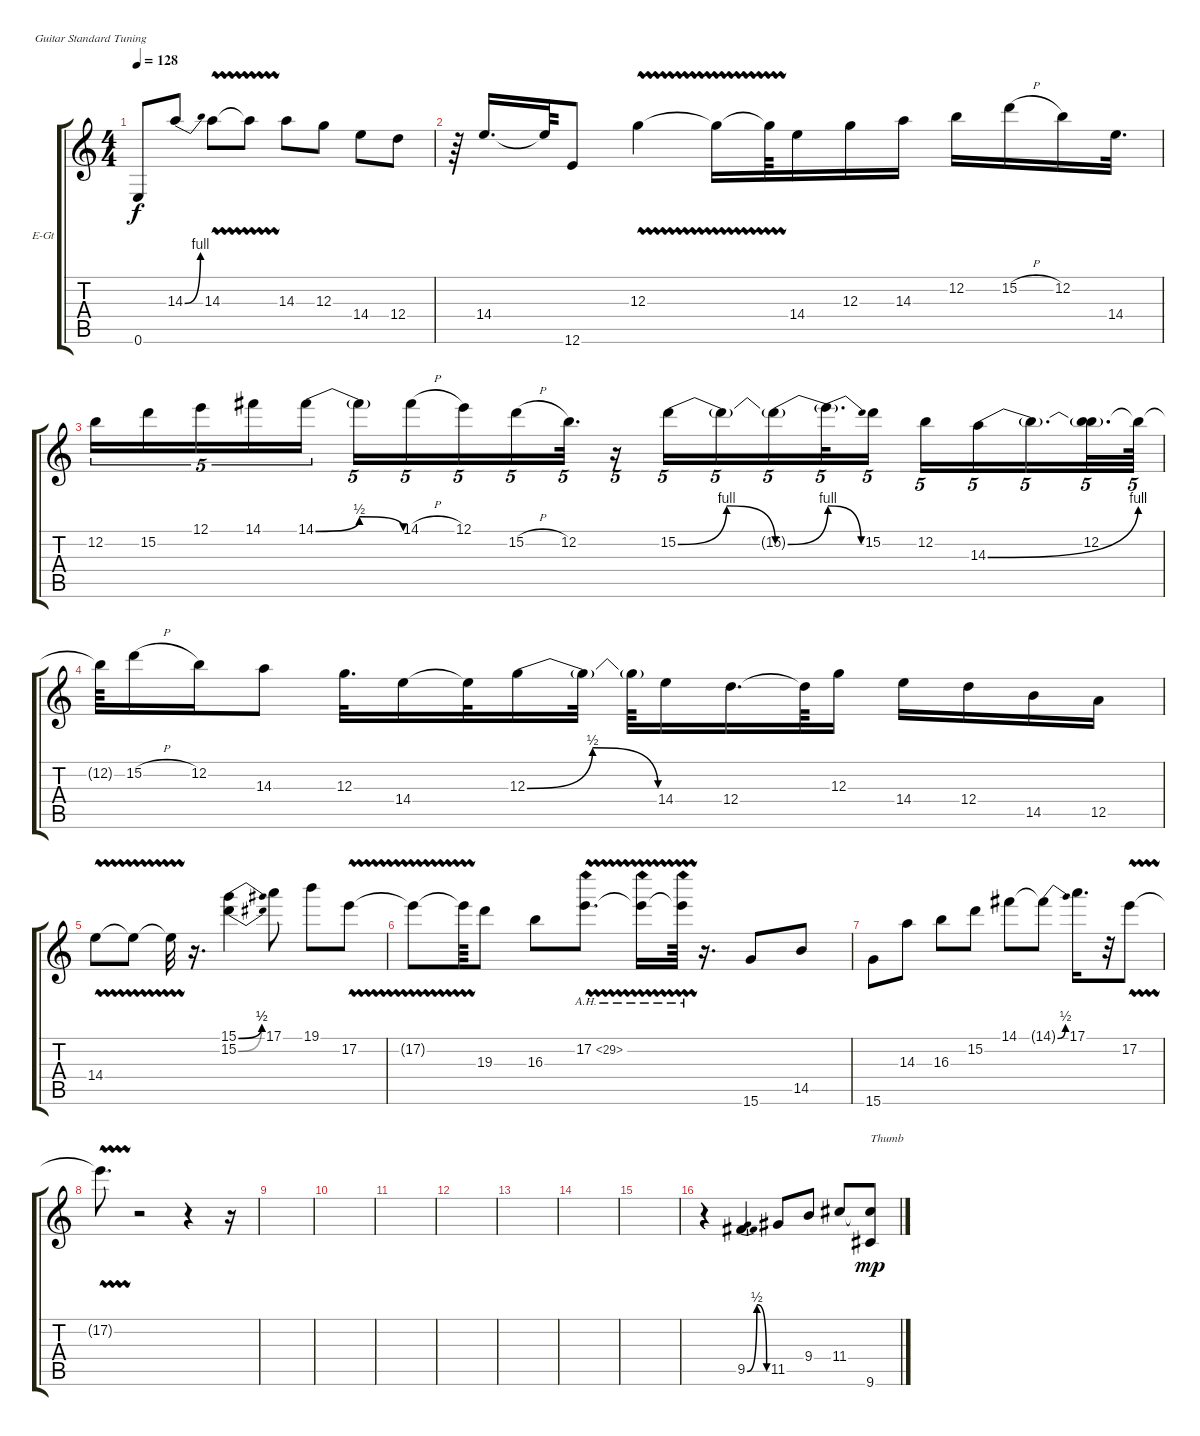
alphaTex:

\defaultSystemsLayout 4
\bracketExtendMode groupsimilarinstruments
\firstSystemTrackNameOrientation horizontal
\otherSystemsTrackNameOrientation horizontal
\track ("Fuzz" "E-Gt") {instrument distortionguitar}
\staff {score tabs}
\tuning (E4 B3 G3 D3 A2 E2)
\ts (4 4)
\tempo 128
\clef g2
\ks c
0.6{t}.8{dy f} 14.3{be (bend 0 0 14.399999999999999 4)}.8 14.3{vw}.8 14.3{vw t}.8 14.3.8 12.3.8 14.4.8 12.4.8 |
r.64 14.4.16{d} 14.4{t}.64 12.6.8 12.3{vw}.4 12.3{vw t}.16 12.3{t}.64 14.4.16 12.3.16 14.3.16 12.2.16 15.2{h}.16 12.2.16 14.4.32{d} |
12.2.16{tu (5 4)} 15.2.16{tu (5 4)} 12.1.16{tu (5 4)} 14.1.16{tu (5 4)} 14.1{be (bendrelease 0 0 9.6 2 20.4 2 30 0)}.16{tu (5 4)} 14.1{t}.16{tu (5 4)} 14.1{h}.16{tu (5 4)} 12.1.16{tu (5 4)} 15.2{h}.16{tu (5 4)} 12.2.32{d tu (5 4)} r.16{tu (5 4)} 15.2{be (bendrelease 0 0 4.8 4 20.4 4 30 0)}.16{tu (5 4)} 15.2{t}.16{tu (5 4)} 15.2{be (bend 0 0 15 4) t}.16{tu (5 4)} 15.2{be (release 0 4 3.5999999999999996 0) t}.32{d tu (5 4)} 15.2.16{tu (5 4)} 12.2.16{tu (5 4)} 14.3{be (bend 0 0 6 4)}.16{tu (5 4)} 14.3{t}.16{d tu (5 4)} (14.3{t} 12.2).32{d tu (5 4)} 12.2{t}.64{tu (5 4)} |
\scale
0.629519 12.2{t}.64 15.2{h}.16 12.2.16 14.3.8 12.3.32{d} 14.4.16 14.4{t}.32 12.3{be (bendrelease 0 0 0.6 2 3.5999999999999996 2 5.3999999999999995 0)}.16 12.3{t}.32 12.3{t}.64 14.4.16 12.4.16{d} 12.4{t}.64 12.3.16 14.4.16 12.4.16 14.5.16 12.5.16 |
\scale
0.37037 14.4{vw}.8 14.4{vw t}.8 14.4{t}.32 r.16{d} (15.1{be (bend 0 0 3 2)} 15.2{be (bend 0 0 2.4 2)}).4 17.1.8 19.1.8 17.2{vw}.8 |
17.2{vw t}.8 17.2{t}.64 19.3.8 16.3.8 17.2{ah 12 vw}.8{d} 17.2{ah 12 vw t}.16 17.2{ah 12 vw t}.64 r.16{d} 15.6.8 14.5.8 |
15.6.8 14.3.8 16.3.8 15.2.8 14.1.8 14.1{be (bend 0 0 10.2 2) t}.8 17.1.16{d} r.32 17.2{vw}.8 |
17.2{vw t}.8{d} r.2 r.4 r.16 |
|
|
|
|
|
|
|
r.4 9.5{be (bendrelease 0 0 9.6 2 20.4 2 30 0)}.4 11.5.8 9.4.8 11.4.8 (9.6 11.4{t}).8{txt "Thumb" dy mp}
